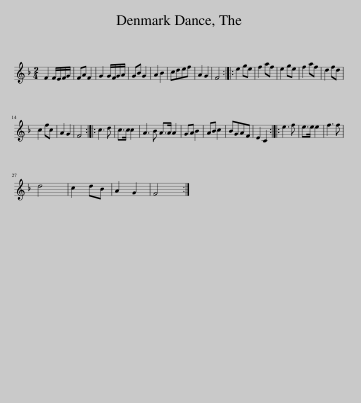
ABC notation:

X:1
L:1/8
M:2/4
I:linebreak $
K:F
V:1 treble
V:1
 F2 F/E/F/G/ | FA F2 | G2 G/F/G/A/ | GB G2 | A2 B2 | %5
 cdef | A2 G2 | F4 :: e2 ge | f2 af | %10
 e2 ge | f2 af | d2 fd |$ c2 fc | A2 G2 | %15
 F4 :: c3 d | c>c c2 | A3 B A>A A2 | GA B2 | %20
 AB c2 | BGAF | E2 C2 :: e3 f | e>e e2 | %25
 f3 f |$ d4 | c2 dB | A2 G2 | F4 :| %30
